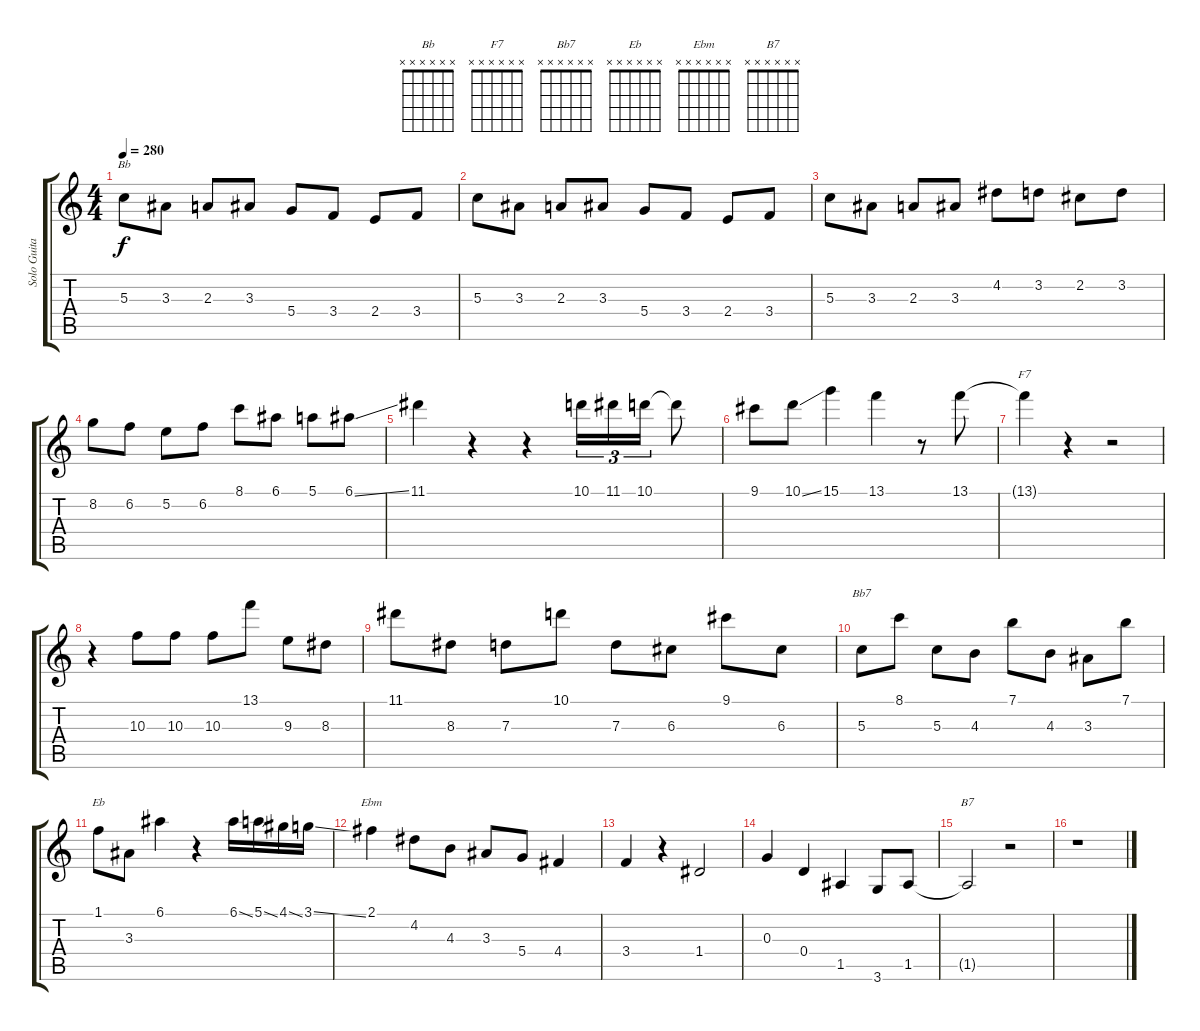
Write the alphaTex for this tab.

\track ("Solo Guitar" "Solo Guita") {instrument acousticguitarsteel}
\staff {score tabs}
\tuning (E4 B3 G3 D3 A2 E2) {hide}
\chord ("Bb" x x x x x x)
\chord ("F7" x x x x x x)
\chord ("Bb7" x x x x x x)
\chord ("Eb" x x x x x x)
\chord ("Ebm" x x x x x x)
\chord ("B7" x x x x x x)
\ts (4 4)
\tempo 280
\clef g2
\ks c
5.3.8{ch "Bb" dy f} 3.3.8 2.3.8 3.3.8 5.4.8 3.4.8 2.4.8 3.4.8 |
5.3.8 3.3.8 2.3.8 3.3.8 5.4.8 3.4.8 2.4.8 3.4.8 |
5.3.8 3.3.8 2.3.8 3.3.8 4.2.8 3.2.8 2.2.8 3.2.8 |
8.2.8 6.2.8 5.2.8 6.2.8 8.1.8 6.1.8 5.1.8 6.1{ss}.8 |
11.1.4 r.4 r.4 10.1.16{tu (3 2)} 11.1.16{tu (3 2)} 10.1.16{tu (3 2)} 10.1{t}.8 |
9.1.8 10.1{ss}.8 15.1.4 13.1.4 r.8 13.1.8 |
13.1{t}.4{ch "F7"} r.4 r.2 |
r.4 10.3.8 10.3.8 10.3.8 13.1.8 9.3.8 8.3.8 |
11.1.8 8.3.8 7.3.8 10.1.8 7.3.8 6.3.8 9.1.8 6.3.8 |
5.3.8{ch "Bb7"} 8.1.8 5.3.8 4.3.8 7.1.8 4.3.8 3.3.8 7.1.8 |
1.1.8{ch "Eb"} 3.3.8 6.1.4 r.4 6.1{ss}.16 5.1{ss}.16 4.1{ss}.16 3.1{ss}.16 |
2.1.4{ch "Ebm"} 4.2.8 4.3.8 3.3.8 5.4.8 4.4.4 |
3.4.4 r.4 1.4.2 |
0.3.4 0.4.4 1.5.4 3.6.8 1.5.8 |
1.5{t}.2{ch "B7"} r.2 |
r.1
